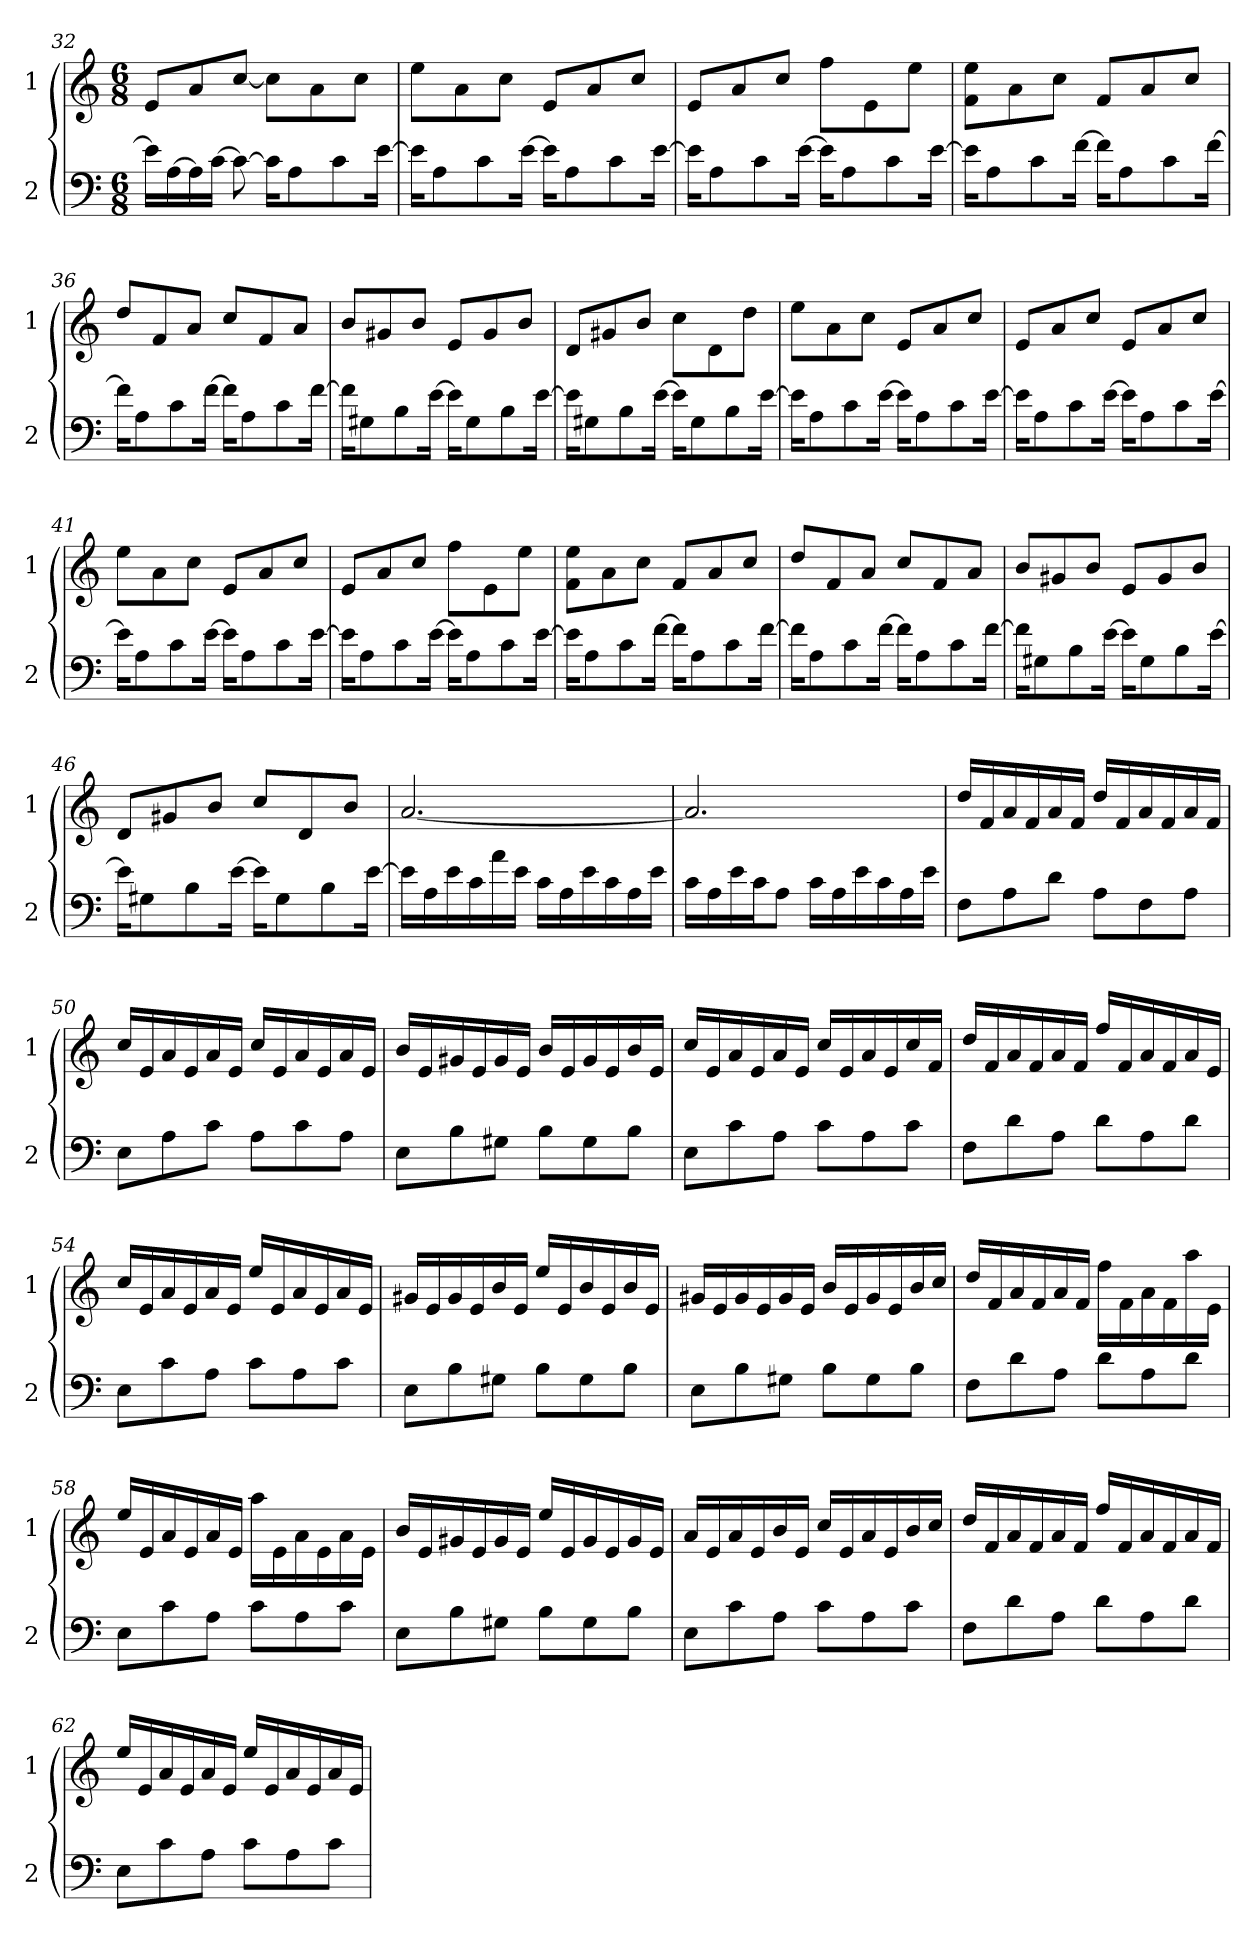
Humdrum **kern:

**kern	**kern
*part2	*part1
*staff2	*staff1
*I"2	*I"1
*I'2	*I'1
*clefF4	*clefG2
*k[]	*k[]
*C:	*C:
*M6/8	*M6/8
=32	=32
16e\LL]	8e/L
[>16A\	.
16A\]	8a/
[>16c\JJ	.
8c\_>	[>8cc/J
16c\KL]	8cc\L]
8A\	.
.	8a\
8c\	.
.	8cc\J
[>16e\Jk	.
=33	=33
16e\KL]	8ee\L
8A\	.
.	8a\
8c\	.
.	8cc\J
[>16e\Jk	.
16e\KL]	8e/L
8A\	.
.	8a/
8c\	.
.	8cc/J
[>16e\Jk	.
!!LO:LB:g=z
=34	=34
16e\KL]	8e/L
8A\	.
.	8a/
8c\	.
.	8cc/J
[>16e\Jk	.
16e\KL]	8ff\L
8A\	.
.	8e\
8c\	.
.	8ee\J
[>16e\Jk	.
=35	=35
16e\KL]	8ee\ 8f\L
8A\	.
.	8a\
8c\	.
.	8cc\J
[>16f\Jk	.
16f\KL]	8f/L
8A\	.
.	8a/
8c\	.
.	8cc/J
[>16f\Jk	.
=36	=36
16f\KL]	8dd/L
8A\	.
.	8f/
8c\	.
.	8a/J
[>16f\Jk	.
16f\KL]	8cc/L
8A\	.
.	8f/
8c\	.
.	8a/J
[>16f\Jk	.
=37	=37
16f\KL]	8b/L
8G#X\	.
.	8g#X/
8B\	.
.	8b/J
[>16e\Jk	.
16e\KL]	8e/L
8G#\	.
.	8g#/
8B\	.
.	8b/J
[>16e\Jk	.
!!LO:PB:g=z
=38	=38
16e\KL]	8d/L
8G#X\	.
.	8g#X/
8B\	.
.	8b/J
[>16e\Jk	.
16e\KL]	8cc\L
8G#\	.
.	8d\
8B\	.
.	8dd\J
[>16e\Jk	.
=39	=39
16e\KL]	8ee\L
8A\	.
.	8a\
8c\	.
.	8cc\J
[>16e\Jk	.
16e\KL]	8e/L
8A\	.
.	8a/
8c\	.
.	8cc/J
[>16e\Jk	.
=40	=40
16e\KL]	8e/L
8A\	.
.	8a/
8c\	.
.	8cc/J
[>16e\Jk	.
16e\KL]	8e/L
8A\	.
.	8a/
8c\	.
.	8cc/J
[>16e\Jk	.
=41	=41
16e\KL]	8ee\L
8A\	.
.	8a\
8c\	.
.	8cc\J
[>16e\Jk	.
16e\KL]	8e/L
8A\	.
.	8a/
8c\	.
.	8cc/J
[>16e\Jk	.
!!LO:LB:g=z
=42	=42
16e\KL]	8e/L
8A\	.
.	8a/
8c\	.
.	8cc/J
[>16e\Jk	.
16e\KL]	8ff\L
8A\	.
.	8e\
8c\	.
.	8ee\J
[>16e\Jk	.
=43	=43
16e\KL]	8ee\ 8f\L
8A\	.
.	8a\
8c\	.
.	8cc\J
[>16f\Jk	.
16f\KL]	8f/L
8A\	.
.	8a/
8c\	.
.	8cc/J
[>16f\Jk	.
=44	=44
16f\KL]	8dd/L
8A\	.
.	8f/
8c\	.
.	8a/J
[>16f\Jk	.
16f\KL]	8cc/L
8A\	.
.	8f/
8c\	.
.	8a/J
[>16f\Jk	.
=45	=45
16f\KL]	8b/L
8G#X\	.
.	8g#X/
8B\	.
.	8b/J
[>16e\Jk	.
16e\KL]	8e/L
8G#\	.
.	8g#/
8B\	.
.	8b/J
[>16e\Jk	.
!!LO:LB:g=z
=46	=46
16e\KL]	8d/L
8G#X\	.
.	8g#X/
8B\	.
.	8b/J
[>16e\Jk	.
16e\KL]	8cc/L
8G#\	.
.	8d/
8B\	.
.	8b/J
[>16e\Jk	.
=47	=47
16e\LL]	[<2.a/
16A\	.
16e\	.
16c\	.
16a\	.
16e\JJ	.
16c\LL	.
16A\	.
16e\	.
16c\	.
16A\	.
16e\JJ	.
=48	=48
16c\LL	2.a/]
16A\	.
16e\	.
16c\J	.
8A\J	.
16c\LL	.
16A\	.
16e\	.
16c\	.
16A\	.
16e\JJ	.
!!LO:LB:g=z
=49	=49
8F\L	16dd/LL
.	16f/
8A\	16a/
.	16f/
8d\J	16a/
.	16f/JJ
8A\L	16dd/LL
.	16f/
8F\	16a/
.	16f/
8A\J	16a/
.	16f/JJ
=50	=50
8E\L	16cc/LL
.	16e/
8A\	16a/
.	16e/
8c\J	16a/
.	16e/JJ
8A\L	16cc/LL
.	16e/
8c\	16a/
.	16e/
8A\J	16a/
.	16e/JJ
=51	=51
8E\L	16b/LL
.	16e/
8B\	16g#X/
.	16e/
8G#X\J	16g#/
.	16e/JJ
8B\L	16b/LL
.	16e/
8G#\	16g#/
.	16e/
8B\J	16b/
.	16e/JJ
!!LO:LB:g=z
=52	=52
8E\L	16cc/LL
.	16e/
8c\	16a/
.	16e/
8A\J	16a/
.	16e/JJ
8c\L	16cc/LL
.	16e/
8A\	16a/
.	16e/
8c\J	16cc/
.	16f/JJ
=53	=53
8F\L	16dd/LL
.	16f/
8d\	16a/
.	16f/
8A\J	16a/
.	16f/JJ
8d\L	16ff/LL
.	16f/
8A\	16a/
.	16f/
8d\J	16a/
.	16e/JJ
=54	=54
8E\L	16cc/LL
.	16e/
8c\	16a/
.	16e/
8A\J	16a/
.	16e/JJ
8c\L	16ee/LL
.	16e/
8A\	16a/
.	16e/
8c\J	16a/
.	16e/JJ
!!LO:PB:g=z
=55	=55
8E\L	16g#X/LL
.	16e/
8B\	16g#/
.	16e/
8G#X\J	16b/
.	16e/JJ
8B\L	16ee/LL
.	16e/
8G#\	16b/
.	16e/
8B\J	16b/
.	16e/JJ
=56	=56
8E\L	16g#X/LL
.	16e/
8B\	16g#/
.	16e/
8G#X\J	16g#/
.	16e/JJ
8B\L	16b/LL
.	16e/
8G#\	16g#/
.	16e/
8B\J	16b/
.	16cc/JJ
=57	=57
8F\L	16dd/LL
.	16f/
8d\	16a/
.	16f/
8A\J	16a/
.	16f/JJ
8d\L	16ff\LL
.	16f\
8A\	16a\
.	16f\
8d\J	16aa\
.	16e\JJ
!!LO:LB:g=z
=58	=58
8E\L	16ee/LL
.	16e/
8c\	16a/
.	16e/
8A\J	16a/
.	16e/JJ
8c\L	16aa\LL
.	16e\
8A\	16a\
.	16e\
8c\J	16a\
.	16e\JJ
=59	=59
8E\L	16b/LL
.	16e/
8B\	16g#X/
.	16e/
8G#X\J	16g#/
.	16e/JJ
8B\L	16ee/LL
.	16e/
8G#\	16g#/
.	16e/
8B\J	16g#/
.	16e/JJ
=60	=60
8E\L	16a/LL
.	16e/
8c\	16a/
.	16e/
8A\J	16b/
.	16e/JJ
8c\L	16cc/LL
.	16e/
8A\	16a/
.	16e/
8c\J	16b/
.	16cc/JJ
!!LO:LB:g=z
=61	=61
8F\L	16dd/LL
.	16f/
8d\	16a/
.	16f/
8A\J	16a/
.	16f/JJ
8d\L	16ff/LL
.	16f/
8A\	16a/
.	16f/
8d\J	16a/
.	16f/JJ
=62	=62
8E\L	16ee/LL
.	16e/
8c\	16a/
.	16e/
8A\J	16a/
.	16e/JJ
8c\L	16ee/LL
.	16e/
8A\	16a/
.	16e/
8c\J	16a/
.	16e/JJ
=	=
*-	*-
